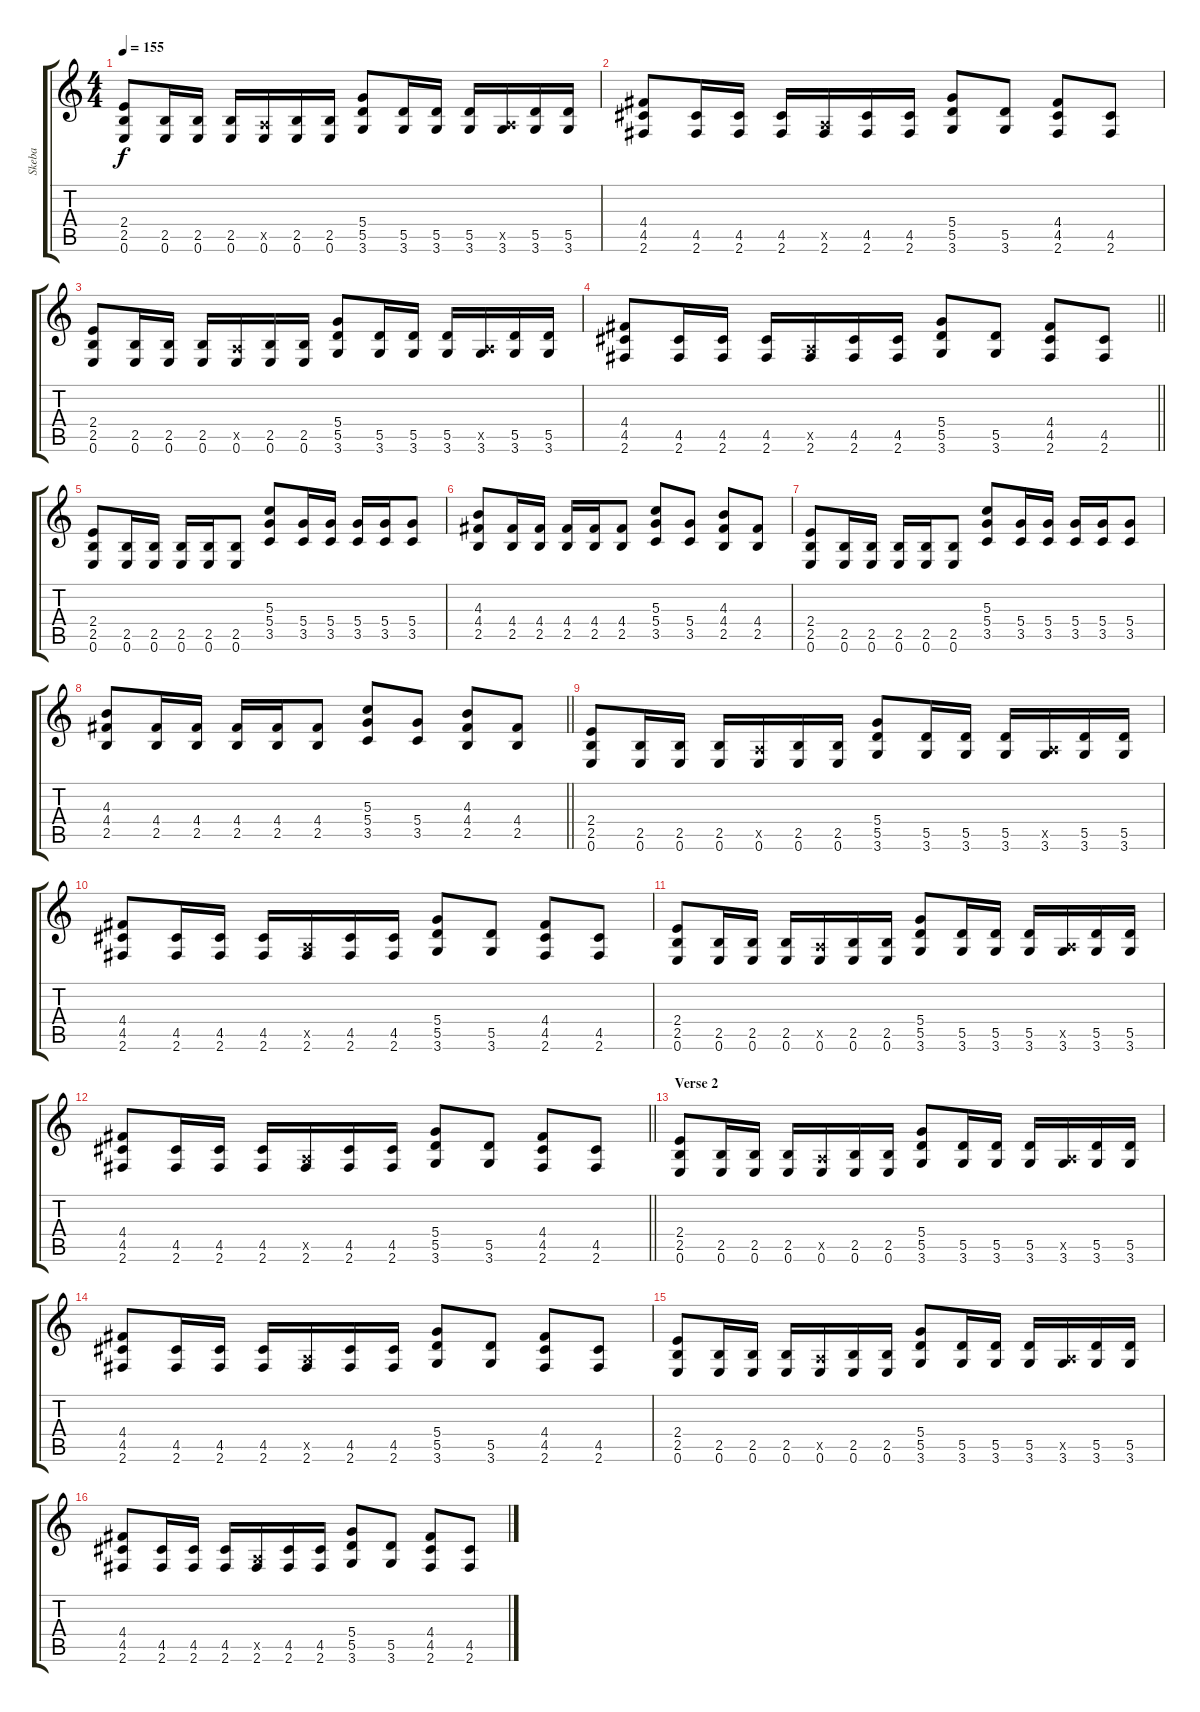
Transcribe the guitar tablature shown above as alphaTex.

\track ("Skeba" "Skeba") {instrument overdrivenguitar}
\staff {score tabs}
\tuning (E4 B3 G3 D3 A2 E2) {hide}
\ts (4 4)
\tempo 155
\clef g2
\ks c
(2.4 2.5 0.6).8{dy f} (2.5 0.6).16 (2.5 0.6).16 (2.5 0.6).16 (0.5{x} 0.6).16 (2.5 0.6).16 (2.5 0.6).16 (5.4 5.5 3.6).8 (5.5 3.6).16 (5.5 3.6).16 (5.5 3.6).16 (0.5{x} 3.6).16 (5.5 3.6).16 (5.5 3.6).16 |
(4.4 4.5 2.6).8 (4.5 2.6).16 (4.5 2.6).16 (4.5 2.6).16 (0.5{x} 2.6).16 (4.5 2.6).16 (4.5 2.6).16 (5.4 5.5 3.6).8 (5.5 3.6).8 (4.4 4.5 2.6).8 (4.5 2.6).8 |
(2.4 2.5 0.6).8 (2.5 0.6).16 (2.5 0.6).16 (2.5 0.6).16 (0.5{x} 0.6).16 (2.5 0.6).16 (2.5 0.6).16 (5.4 5.5 3.6).8 (5.5 3.6).16 (5.5 3.6).16 (5.5 3.6).16 (0.5{x} 3.6).16 (5.5 3.6).16 (5.5 3.6).16 |
\barLineRight lightlight
(4.4 4.5 2.6).8 (4.5 2.6).16 (4.5 2.6).16 (4.5 2.6).16 (0.5{x} 2.6).16 (4.5 2.6).16 (4.5 2.6).16 (5.4 5.5 3.6).8 (5.5 3.6).8 (4.4 4.5 2.6).8 (4.5 2.6).8 |
(2.4 2.5 0.6).8 (2.5 0.6).16 (2.5 0.6).16 (2.5 0.6).16 (2.5 0.6).16 (2.5 0.6).8 (5.3 5.4 3.5).8 (5.4 3.5).16 (5.4 3.5).16 (5.4 3.5).16 (5.4 3.5).16 (5.4 3.5).8 |
(4.3 4.4 2.5).8 (4.4 2.5).16 (4.4 2.5).16 (4.4 2.5).16 (4.4 2.5).16 (4.4 2.5).8 (5.3 5.4 3.5).8 (5.4 3.5).8 (4.3 4.4 2.5).8 (4.4 2.5).8 |
(2.4 2.5 0.6).8 (2.5 0.6).16 (2.5 0.6).16 (2.5 0.6).16 (2.5 0.6).16 (2.5 0.6).8 (5.3 5.4 3.5).8 (5.4 3.5).16 (5.4 3.5).16 (5.4 3.5).16 (5.4 3.5).16 (5.4 3.5).8 |
\barLineRight lightlight
(4.3 4.4 2.5).8 (4.4 2.5).16 (4.4 2.5).16 (4.4 2.5).16 (4.4 2.5).16 (4.4 2.5).8 (5.3 5.4 3.5).8 (5.4 3.5).8 (4.3 4.4 2.5).8 (4.4 2.5).8 |
(2.4 2.5 0.6).8 (2.5 0.6).16 (2.5 0.6).16 (2.5 0.6).16 (0.5{x} 0.6).16 (2.5 0.6).16 (2.5 0.6).16 (5.4 5.5 3.6).8 (5.5 3.6).16 (5.5 3.6).16 (5.5 3.6).16 (0.5{x} 3.6).16 (5.5 3.6).16 (5.5 3.6).16 |
(4.4 4.5 2.6).8 (4.5 2.6).16 (4.5 2.6).16 (4.5 2.6).16 (0.5{x} 2.6).16 (4.5 2.6).16 (4.5 2.6).16 (5.4 5.5 3.6).8 (5.5 3.6).8 (4.4 4.5 2.6).8 (4.5 2.6).8 |
(2.4 2.5 0.6).8 (2.5 0.6).16 (2.5 0.6).16 (2.5 0.6).16 (0.5{x} 0.6).16 (2.5 0.6).16 (2.5 0.6).16 (5.4 5.5 3.6).8 (5.5 3.6).16 (5.5 3.6).16 (5.5 3.6).16 (0.5{x} 3.6).16 (5.5 3.6).16 (5.5 3.6).16 |
\barLineRight lightlight
(4.4 4.5 2.6).8 (4.5 2.6).16 (4.5 2.6).16 (4.5 2.6).16 (0.5{x} 2.6).16 (4.5 2.6).16 (4.5 2.6).16 (5.4 5.5 3.6).8 (5.5 3.6).8 (4.4 4.5 2.6).8 (4.5 2.6).8 |
\section ("" "Verse 2")
(2.4 2.5 0.6).8 (2.5 0.6).16 (2.5 0.6).16 (2.5 0.6).16 (0.5{x} 0.6).16 (2.5 0.6).16 (2.5 0.6).16 (5.4 5.5 3.6).8 (5.5 3.6).16 (5.5 3.6).16 (5.5 3.6).16 (0.5{x} 3.6).16 (5.5 3.6).16 (5.5 3.6).16 |
(4.4 4.5 2.6).8 (4.5 2.6).16 (4.5 2.6).16 (4.5 2.6).16 (0.5{x} 2.6).16 (4.5 2.6).16 (4.5 2.6).16 (5.4 5.5 3.6).8 (5.5 3.6).8 (4.4 4.5 2.6).8 (4.5 2.6).8 |
(2.4 2.5 0.6).8 (2.5 0.6).16 (2.5 0.6).16 (2.5 0.6).16 (0.5{x} 0.6).16 (2.5 0.6).16 (2.5 0.6).16 (5.4 5.5 3.6).8 (5.5 3.6).16 (5.5 3.6).16 (5.5 3.6).16 (0.5{x} 3.6).16 (5.5 3.6).16 (5.5 3.6).16 |
(4.4 4.5 2.6).8 (4.5 2.6).16 (4.5 2.6).16 (4.5 2.6).16 (0.5{x} 2.6).16 (4.5 2.6).16 (4.5 2.6).16 (5.4 5.5 3.6).8 (5.5 3.6).8 (4.4 4.5 2.6).8 (4.5 2.6).8
